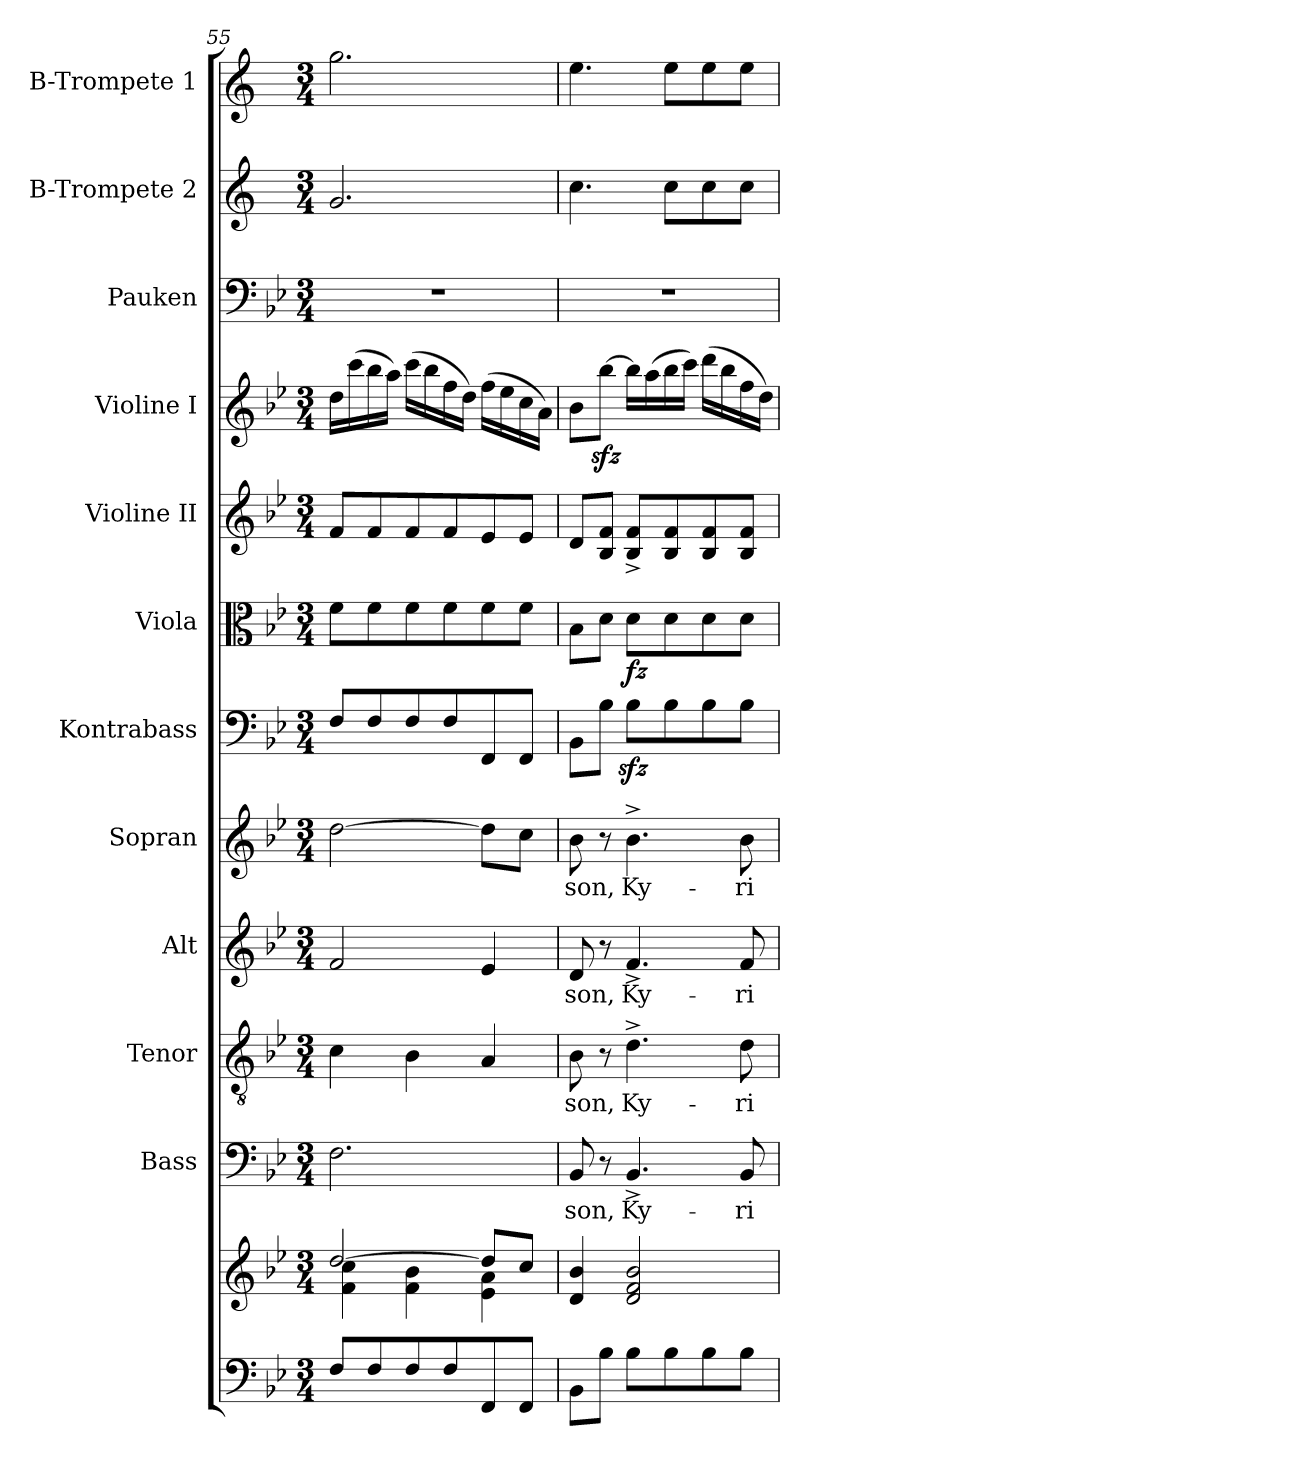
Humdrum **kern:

**kern	**kern	**kern	**text	**kern	**text	**kern	**text	**kern	**text	**kern	**kern	**dynam	**kern	**kern	**kern	**kern	**kern
*part12	*part12	*part11	*part11	*part10	*part10	*part9	*part9	*part8	*part8	*part7	*part6	*part6	*part5	*part4	*part3	*part2	*part1
*staff13	*staff12	*staff11	*staff11	*staff10	*staff10	*staff9	*staff9	*staff8	*staff8	*staff7	*staff6	*staff6	*staff5	*staff4	*staff3	*staff2	*staff1
*	*	*I"Bass	*	*I"Tenor	*	*I"Alt	*	*I"Sopran	*	*I"Kontrabass	*I"Viola	*	*I"Violine II	*I"Violine I	*I"Pauken	*I"B-Trompete 2	*I"B-Trompete 1
*	*	*I'B.	*	*I'T.	*	*I'A.	*	*I'S.	*	*I'Kb.	*I'Vla.	*	*I'Vl. II	*I'Vl. I	*I'Pk.	*I'B Trp. 2	*I'B Trp. 1
*clefF4	*clefG2	*clefF4	*	*clefGv2	*	*clefG2	*	*clefG2	*	*clefF4	*clefC3	*	*clefG2	*clefG2	*clefF4	*clefG2	*clefG2
*	*	*	*	*	*	*	*	*	*	*ITrd7c12	*	*	*	*	*	*ITrd1c2	*ITrd1c2
*k[b-e-]	*k[b-e-]	*k[b-e-]	*	*k[b-e-]	*	*k[b-e-]	*	*k[b-e-]	*	*k[b-e-]	*k[b-e-]	*	*k[b-e-]	*k[b-e-]	*k[b-e-]	*k[b-e-]	*k[b-e-]
*B-:	*B-:	*B-:	*	*B-:	*	*B-:	*	*B-:	*	*B-:	*B-:	*	*B-:	*B-:	*B-:	*B-:	*B-:
*M3/4	*M3/4	*M3/4	*	*M3/4	*	*M3/4	*	*M3/4	*	*M3/4	*M3/4	*	*M3/4	*M3/4	*M3/4	*M3/4	*M3/4
=55	=55	=55	=55	=55	=55	=55	=55	=55	=55	=55	=55	=55	=55	=55	=55	=55	=55
*	*^	*	*	*	*	*	*	*	*	*	*	*	*	*	*	*	*
8F/L	[>2dd/	4f\ 4cc\	2.F\	.	4c\	.	2f/	.	[2dd\	.	8FF/L	8f\L	.	8f/L	16dd\LL	2.r	2.f/	2.ff\
.	.	.	.	.	.	.	.	.	.	.	.	.	.	.	(>16ccc\	.	.	.
8F/	.	.	.	.	.	.	.	.	.	.	8FF/	8f\	.	8f/	16bb-\	.	.	.
.	.	.	.	.	.	.	.	.	.	.	.	.	.	.	16aa\JJ)	.	.	.
8F/	.	4f\ 4b-\	.	.	4B-\	.	.	.	.	.	8FF/	8f\	.	8f/	(>16ccc\LL	.	.	.
.	.	.	.	.	.	.	.	.	.	.	.	.	.	.	16bb-\	.	.	.
8F/	.	.	.	.	.	.	.	.	.	.	8FF/	8f\	.	8f/	16ff\	.	.	.
.	.	.	.	.	.	.	.	.	.	.	.	.	.	.	16dd\JJ)	.	.	.
8FF/	8dd/L]	4e-\ 4a\	.	.	4A/	.	4e-/	.	8dd\L]	.	8FFF/	8f\	.	8e-/	(>16ff\LL	.	.	.
.	.	.	.	.	.	.	.	.	.	.	.	.	.	.	16ee-\	.	.	.
8FF/J	8cc/J	.	.	.	.	.	.	.	8cc\J	.	8FFF/J	8f\J	.	8e-/J	16cc\	.	.	.
.	.	.	.	.	.	.	.	.	.	.	.	.	.	.	16a\JJ)	.	.	.
*	*v	*v	*	*	*	*	*	*	*	*	*	*	*	*	*	*	*	*
=56	=56	=56	=56	=56	=56	=56	=56	=56	=56	=56	=56	=56	=56	=56	=56	=56	=56
!	!	!	!LO:LY:b	!	!LO:LY:b	!	!LO:LY:b	!	!LO:LY:b	!	!	!	!	!	!	!	!
8BB-\L	4d/ 4b-/	8BB-/	-son,	8B-\	-son,	8d/	-son,	8b-\	-son,	8BBB-\L	8B-\L	.	8d/L	8b-\L	2.r	4.b-\	4.dd\
8B-\J	.	8r	.	8r	.	8r	.	8r	.	8BB-\J	8d\J	.	8B-/ 8f/J	[8bb-zz<\J	.	.	.
!	!	!	!LO:LY:b	!	!LO:LY:b	!	!LO:LY:b	!	!LO:LY:b	!	!	!LO:DY:b	!	!	!	!	!
8B-\L	2d/ 2f/ 2b-/	4.BB-^>/	Ky-	4.d^>\	Ky-	4.f^>/	Ky-	4.b-^>\	Ky-	8BB-zz<\L	8d\L	fz	8B-/^< 8f/^<L	16bb-\LL]	.	.	.
.	.	.	.	.	.	.	.	.	.	.	.	.	.	(>16aa\	.	.	.
8B-\	.	.	.	.	.	.	.	.	.	8BB-\	8d\	.	8B-/ 8f/	16bb-\	.	8b-\L	8dd\L
.	.	.	.	.	.	.	.	.	.	.	.	.	.	16ccc\JJ)	.	.	.
8B-\	.	.	.	.	.	.	.	.	.	8BB-\	8d\	.	8B-/ 8f/	(>16ddd\LL	.	8b-\	8dd\
.	.	.	.	.	.	.	.	.	.	.	.	.	.	16bb-\	.	.	.
!	!	!	!LO:LY:b	!	!LO:LY:b	!	!LO:LY:b	!	!LO:LY:b	!	!	!	!	!	!	!	!
8B-\J	.	8BB-/	-ri-	8d\	-ri-	8f/	-ri-	8b-\	-ri-	8BB-\J	8d\J	.	8B-/ 8f/J	16ff\	.	8b-\J	8dd\J
.	.	.	.	.	.	.	.	.	.	.	.	.	.	16dd\JJ)	.	.	.
=	=	=	=	=	=	=	=	=	=	=	=	=	=	=	=	=	=
*-	*-	*-	*-	*-	*-	*-	*-	*-	*-	*-	*-	*-	*-	*-	*-	*-	*-
